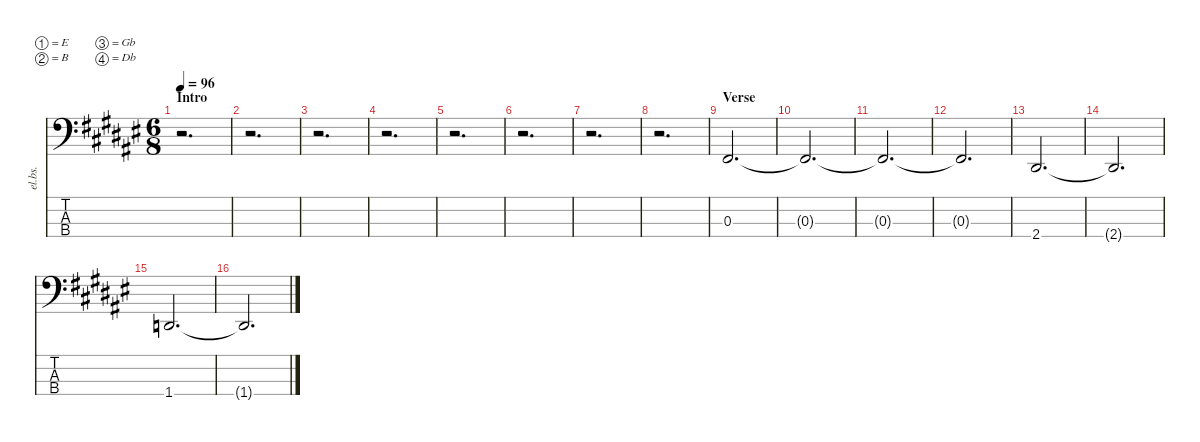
\defaultSystemsLayout 4
\hideDynamics
\bracketExtendMode nobrackets
\otherSystemsTrackNameOrientation horizontal
\track ("Electric Bass" "el.bs.") {instrument electricbassfinger}
\staff {score tabs}
\tuning (E2 B1 Gb1 Db1)
\ts (6 8)
\beaming (8 3 3)
\section ("" "Intro")
\tempo 96
\clef f4
\ks f#
r.2{d dy mf instrument electricbassfinger beam Down} |
r.2{d beam Down} |
r.2{d beam Down} |
r.2{d beam Down} |
r.2{d beam Down} |
r.2{d beam Down} |
r.2{d beam Down} |
r.2{d beam Down} |
\section ("" "Verse")
0.3{acc #}.2{d beam Up} |
0.3{t acc #}.2{d beam Up} |
0.3{t acc #}.2{d beam Up} |
0.3{t acc #}.2{d beam Up} |
2.4{acc #}.2{d beam Up} |
2.4{t acc #}.2{d beam Up} |
1.4{acc forcenatural}.2{d beam Up} |
1.4{t acc forcenatural}.2{d beam Up}
